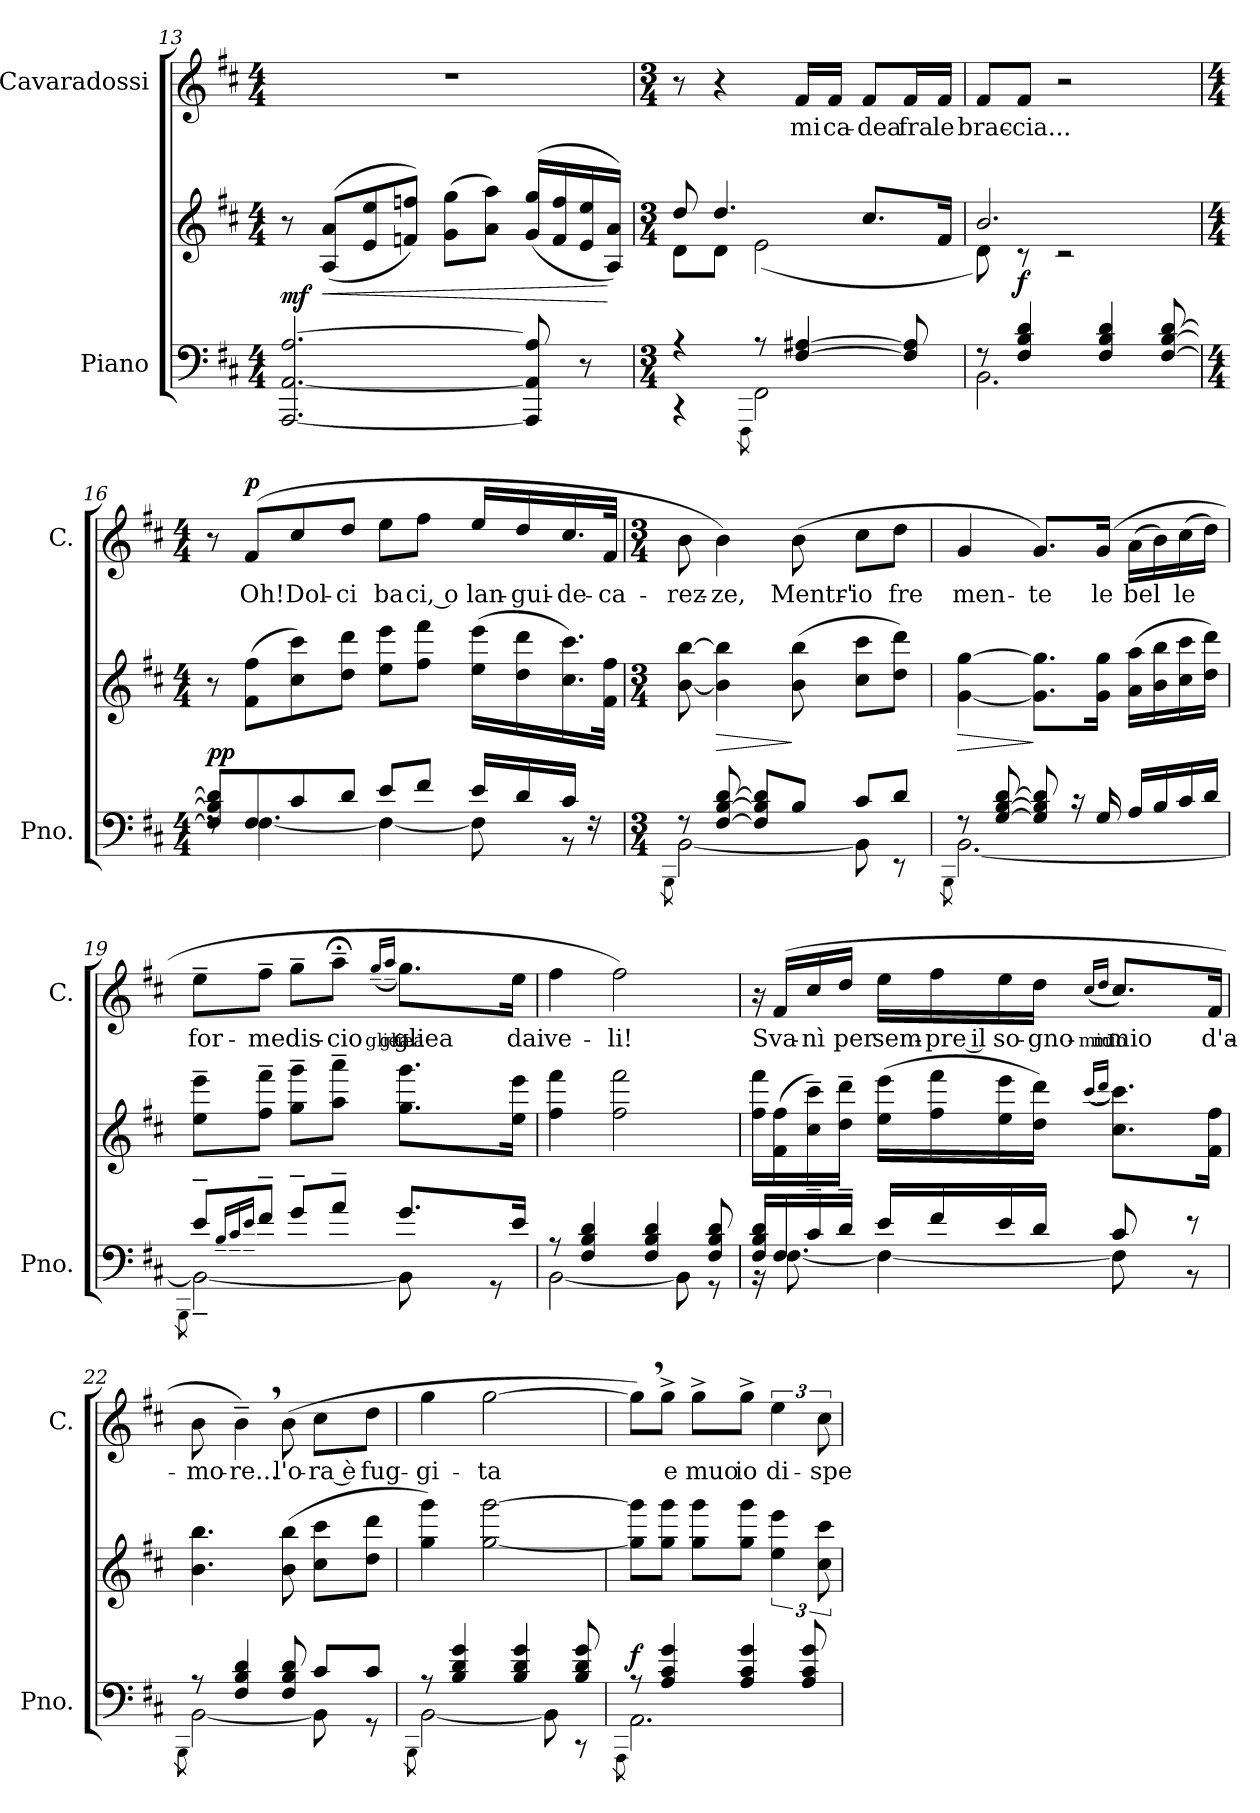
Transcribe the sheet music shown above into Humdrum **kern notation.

**kern	**kern	**dynam	**kern	**text	**dynam
*part2	*part2	*part2	*part1	*part1	*part1
*staff3	*staff2	*staff2/3	*staff1	*staff1	*staff1
*I"Piano	*	*	*I"Cavaradossi	*	*
*I'Pno.	*	*	*I'C.	*	*
*clefF4	*clefG2	*	*clefG2	*	*
*k[f#c#]	*k[f#c#]	*	*k[f#c#]	*	*
*M4/4	*M4/4	*	*M4/4	*	*
=13	=13	=13	=13	=13	=13
!	!	!LO:DY:a=2	!	!	!LO:DY:b
[2.AAA/ [2.AA/ [2.A/	8r	mf	1r	.	other-dynamics
!	!	!LO:HP:b	!	!	!
.	((8A/ 8a/L	<	.	.	.
.	8e/ 8ee/	.	.	.	.
.	8fn/ 8ffn/J))	.	.	.	.
.	(8g\ 8gg\L	.	.	.	.
.	8a\ 8aa\J)	.	.	.	.
8AAA/] 8AA/] 8A/]	((16g/ 16gg/LL	.	.	.	.
.	16f/ 16ff/	.	.	.	.
8r	16e/ 16ee/	.	.	.	.
.	16A/ 16a/JJ))	[	.	.	.
!!LO:LB:g=z
=14	=14	=14	=14	=14	=14
*M3/4	*M3/4	*	*M3/4	*	*
*	*	*	*MM53	*	*
*^	*^	*	*	*	*
!	!	!	!	!LO:DY:a	!	!	!
4r	4r	8dd/	8d\L	other-dynamics	8r	.	.
!	!	!	!	!	!	!	!LO:DY:a
.	.	4.dd/	8d\J	.	4r	.	other-dynamics
.	8qFFF#\	.	.	.	.	.	.
8r	2FF#\	.	(2e\	.	.	.	.
!	!	!	!	!	!	!	!LO:DY:a
[4F#/ [4A#X/	.	.	.	.	16f#/LL	mi	other-dynamics
.	.	.	.	.	16f#/JJ	ca-	.
.	.	8.cc#/L	.	.	8f#/L	-dea	.
8F#/] 8A#/]	.	.	.	.	16f#/L	fra	.
.	.	16f#/Jk	.	.	16f#/JJ	le	.
=15	=15	=15	=15	=15	=15	=15	=15
8rF	2.BB\	2.b/	8d\)	.	8f#/L	brac-	.
!	!	!	!	!LO:DY:a=2	!	!	!
4F#/ 4B/ 4d/	.	.	8r	f	8f#/J	-cia...	.
.	.	.	2r	.	2r	.	.
4F#/ 4B/ 4d/	.	.	.	.	.	.	.
[8F#/ [8B/ [8d/	.	.	.	.	.	.	.
*	*	*v	*v	*	*	*	*
=16	=16	=16	=16	=16	=16	=16
*M4/4	*	*M4/4	*	*M4/4	*	*
!	!	!	!LO:DY:a=2	!	!	!
8F#/] 8B/] 8d/]L	8rF	8r	pp	8r	.	.
*	*	*	*	*MM43	*	*
!	!	!	!	!	!	!LO:DY:a
8F#/	[4.F#\	(8f#\ 8ff#\L	.	(8f#/L	Oh!	p
8c#/	.	8cc#\ 8ccc#\)	.	8cc#/	Dol-	.
8d/J	.	8dd\ 8ddd\J	.	8dd/J	-ci	.
8e/L	4F#\_	8ee\ 8eee\L	.	8ee\L	ba	.
8f#/J	.	8ff#\ 8fff#\J	.	8ff#\J	ci, o	.
16e/LL	8F#\]	(16ee\ 16eee\LL	.	16ee/LL	lan-	.
16d/	.	16dd\ 16ddd\	.	16dd/	-gui-	.
16c#/JJ	8r	16.cc#\ 16.ccc#\)	.	16.cc#/	-de-	.
16rF	.	.	.	.	.	.
.	.	32f#\ 32ff#\JJk	.	32f#/JJk	-ca-	.
!!LO:LB:g=z
=17	=17	=17	=17	=17	=17	=17
*M3/4	*	*M3/4	*	*M3/4	*	*
.	8qBBB\	.	.	.	.	.
8rF	[2BB\	[8b\ [8bb\	.	8b\	-rez-	.
!	!	!	!LO:HP:b	!	!	!
[8F#/ [8B/ [8d/	.	4b\] 4bb\]	>	4b\)	-ze,	.
8F#/] 8B/] 8d/]L	.	.	.	.	.	.
8B/J	.	(8b\ 8bb\	]	(8b\	Mentr'-	.
8c#/L	8BB\]	8cc#\ 8ccc#\L	.	8cc#\L	-io	.
8d/J	8r	8dd\ 8ddd\J)	.	8dd\J	fre	.
=18	=18	=18	=18	=18	=18	=18
.	8qBBB\	.	.	.	.	.
!	!	!	!LO:HP:b	!	!	!
8rF	[2.BB\	[4g\ [4gg\	>	4g/	men-	.
[8G/ [8B/ [8d/	.	.	.	.	.	.
8G/] 8B/] 8d/]	.	8.g\] 8.gg\]L	]	8.g/L)	-te	.
16r	.	.	.	.	.	.
16G/	.	16g\ 16gg\Jk	.	(16g/Jk	le	.
16A/LL	.	(16a\ 16aa\LL	.	(16a\LL	bel	.
16B/	.	16b\ 16bb\	.	16b\)	.	.
16c#/	.	16cc#\ 16ccc#\	.	(16cc#\	le	.
16d/JJ	.	16dd\ 16ddd\JJ)	.	16dd\JJ)	.	.
=19	=19	=19	=19	=19	=19	=19
*	*	*	*	*MM38	*	*
.	8qBBB\	.	.	.	.	.
!	!	!	!	!	!	!LO:DY:a
8e~/L	2BB~\_	8ee\~ 8eee\~L	.	8ee~\L	for-	other-dynamics
16qB~/LL	.	.	.	.	.	.
16qc#~/	.	.	.	.	.	.
16qe~/JJ	.	.	.	.	.	.
8f#~/J	.	8ff#\~ 8fff#\~J	.	8ff#~\J	-me	.
8g~/L	.	8gg\~ 8ggg\~L	.	8gg~\L	dis-	.
8a~/J	.	8aa\~ 8aaa\~J	.	8aa;<~\J	-cio	.
*	*	*	*	*MM43	*	*
.	.	.	.	(16qgg~/LL	gliea	.
.	.	.	.	16qaa~/JJ	gliea	.
8.g/L	8BB\]	8.gg\ 8.ggg\L	.	8.gg\L)	gliea	.
.	8r	.	.	.	.	.
16e/Jk	.	16ee\ 16eee\Jk	.	16ee\Jk	dai	.
!!LO:PB:g=z
=20	=20	=20	=20	=20	=20	=20
8r	[2BB\	4ff#\ 4fff#\	.	4ff#\	ve-	.
4F#/ 4B/ 4d/	.	.	.	.	.	.
.	.	2ff#\ 2fff#\	.	2ff#\)	-li!	.
4F#/ 4B/ 4d/	.	.	.	.	.	.
.	8BB\]	.	.	.	.	.
8F#/ 8B/ 8d/	8r	.	.	.	.	.
=21	=21	=21	=21	=21	=21	=21
16F#/ 16B/ 16d/LL	16r	16ff#\ 16fff#\LL	.	16r	.	.
*	*	*	*	*MM38	*	*
!	!	!	!LO:DY:a	!	!	!LO:DY:a
16F#/	[8.F#\	(16f#\ 16ff#\	other-dynamics	(16f#/LL	Sva-	other-dynamics
16c#~/	.	16cc#\~ 16ccc#\~)	.	16cc#/	-nì	.
16d~/JJ	.	16dd\~ 16ddd\~JJ	.	16dd/JJ	per	.
16e/LL	4F#\_	(16ee\ 16eee\LL	.	16ee\LL	sem-	.
16f#/	.	16ff#\ 16fff#\	.	16ff#\	-pre il	.
16e/	.	16ee\ 16eee\	.	16ee\	so-	.
16d/JJ	.	16dd\ 16ddd\JJ)	.	16dd\JJ	-gno-	.
*	*	*	*	*MM33	*	*
.	.	(16qccc#/LL	.	(16qcc#/LL	-mio	.
.	.	16qddd/JJ	.	16qdd/JJ	-mio	.
!	!	!	!	!	!	!LO:DY:a
8c#/	8F#\]	8.cc#\ 8.ccc#\L)	.	8.cc#/L)	-mio	other-dynamics
8r	8r	.	.	.	.	.
.	.	16f#\ 16ff#\Jk	.	16f#/Jk	d'a-	.
=22	=22	=22	=22	=22	=22	=22
*	*	*	*	*MM43	*	*
.	8qBBB\	.	.	.	.	.
8r	[2BB\	4.b\ 4.bb\	.	8b\	-mo-	.
4F#/ 4B/ 4d/	.	.	.	4b~,\)	-re...	.
8F#/ 8B/ 8d/	.	(8b\ 8bb\	.	(8b\	l'o-	.
8c#/L	8BB\]	8cc#\ 8ccc#\L	.	8cc#\L	-ra è	.
8c#/J	8r	8dd\ 8ddd\J	.	8dd\J	fug-	.
!!LO:LB:g=z
=23	=23	=23	=23	=23	=23	=23
.	8qBBB\	.	.	.	.	.
8rA	[2BB\	4gg\ 4ggg\)	.	4gg\	-gi-	.
4B/ 4d/ 4g/	.	.	.	.	.	.
.	.	[2gg\ [2ggg\	.	[2gg\	-ta	.
4B/ 4d/ 4g/	.	.	.	.	.	.
.	8BB\]	.	.	.	.	.
8B/ 8d/ 8g/	8r	.	.	.	.	.
=24	=24	=24	=24	=24	=24	=24
*	*	*	*	*MM50	*	*
.	8qAAA\	.	.	.	.	.
!	!	!	!LO:DY:a=2	!	!	!
8rA	2.AA\	8gg\] 8ggg\]L	f	8gg,\L])	.	.
!	!	!	!	!	!	!LO:DY:a
4A/ 4c#/ 4g/	.	8gg\ 8ggg\J	.	8gg^\J	e	other-dynamics
.	.	8gg\ 8ggg\L	.	8gg^\L	muo	.
4A/ 4c#/ 4g/	.	8gg\ 8ggg\J	.	8gg^\J	io	.
.	.	6ee\ 6eee\	.	6ee\	di-	.
8A/ 8c#/ 8g/	.	.	.	.	.	.
.	.	12cc#\ 12ccc#\	.	12cc#\	-spe-	.
*v	*v	*	*	*	*	*
=	=	=	=	=	=
*-	*-	*-	*-	*-	*-
